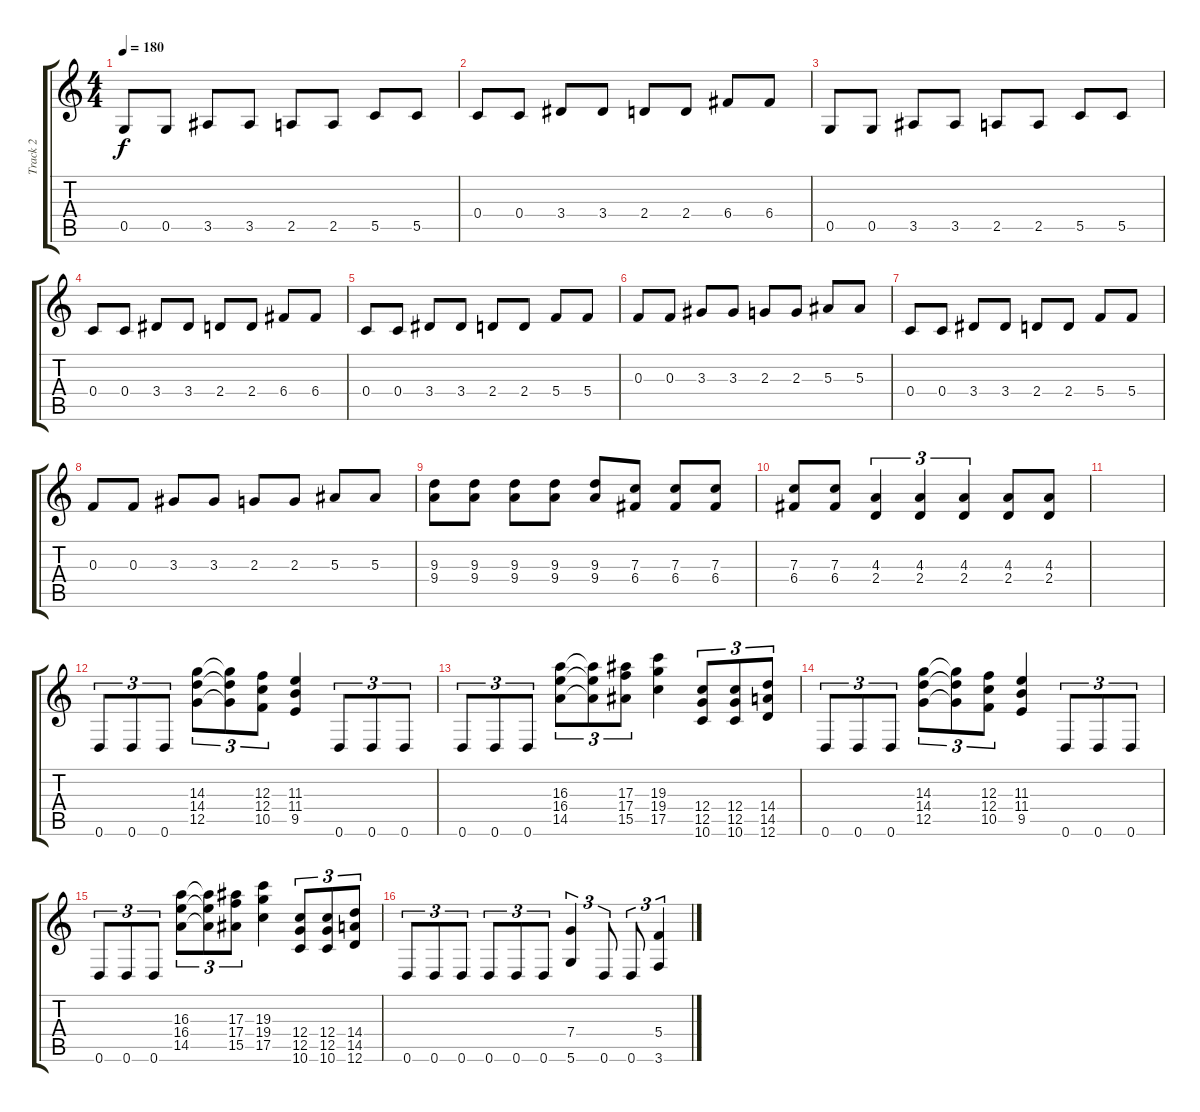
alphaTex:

\track ("Track 2" "Track 2") {instrument distortionguitar}
\staff {score tabs}
\tuning (D4 A3 F3 C3 G2 D2) {hide}
\ts (4 4)
\tempo 180
\clef g2
\ks c
0.5.8{dy f} 0.5.8 3.5.8 3.5.8 2.5.8 2.5.8 5.5.8 5.5.8 |
0.4.8 0.4.8 3.4.8 3.4.8 2.4.8 2.4.8 6.4.8 6.4.8 |
0.5.8 0.5.8 3.5.8 3.5.8 2.5.8 2.5.8 5.5.8 5.5.8 |
0.4.8 0.4.8 3.4.8 3.4.8 2.4.8 2.4.8 6.4.8 6.4.8 |
0.4.8 0.4.8 3.4.8 3.4.8 2.4.8 2.4.8 5.4.8 5.4.8 |
0.3.8 0.3.8 3.3.8 3.3.8 2.3.8 2.3.8 5.3.8 5.3.8 |
0.4.8 0.4.8 3.4.8 3.4.8 2.4.8 2.4.8 5.4.8 5.4.8 |
0.3.8 0.3.8 3.3.8 3.3.8 2.3.8 2.3.8 5.3.8 5.3.8 |
(9.3 9.4).8 (9.3 9.4).8 (9.3 9.4).8 (9.3 9.4).8 (9.3 9.4).8 (7.3 6.4).8 (7.3 6.4).8 (7.3 6.4).8 |
(7.3 6.4).8 (7.3 6.4).8 (4.3 2.4).4{tu (3 2)} (4.3 2.4).4{tu (3 2)} (4.3 2.4).4{tu (3 2)} (4.3 2.4).8 (4.3 2.4).8 |
|
0.6.8{tu (3 2)} 0.6.8{tu (3 2)} 0.6.8{tu (3 2)} (14.3 14.4 12.5).8{tu (3 2)} (14.3{t} 14.4{t} 12.5{t}).8{tu (3 2)} (12.3 12.4 10.5).8{tu (3 2)} (11.3 11.4 9.5).4 0.6.8{tu (3 2)} 0.6.8{tu (3 2)} 0.6.8{tu (3 2)} |
0.6.8{tu (3 2)} 0.6.8{tu (3 2)} 0.6.8{tu (3 2)} (16.3 16.4 14.5).8{tu (3 2)} (16.3{t} 16.4{t} 14.5{t}).8{tu (3 2)} (17.3 17.4 15.5).8{tu (3 2)} (19.3 19.4 17.5).4 (12.4 12.5 10.6).8{tu (3 2)} (12.4 12.5 10.6).8{tu (3 2)} (14.4 14.5 12.6).8{tu (3 2)} |
0.6.8{tu (3 2)} 0.6.8{tu (3 2)} 0.6.8{tu (3 2)} (14.3 14.4 12.5).8{tu (3 2)} (14.3{t} 14.4{t} 12.5{t}).8{tu (3 2)} (12.3 12.4 10.5).8{tu (3 2)} (11.3 11.4 9.5).4 0.6.8{tu (3 2)} 0.6.8{tu (3 2)} 0.6.8{tu (3 2)} |
0.6.8{tu (3 2)} 0.6.8{tu (3 2)} 0.6.8{tu (3 2)} (16.3 16.4 14.5).8{tu (3 2)} (16.3{t} 16.4{t} 14.5{t}).8{tu (3 2)} (17.3 17.4 15.5).8{tu (3 2)} (19.3 19.4 17.5).4 (12.4 12.5 10.6).8{tu (3 2)} (12.4 12.5 10.6).8{tu (3 2)} (14.4 14.5 12.6).8{tu (3 2)} |
0.6.8{tu (3 2)} 0.6.8{tu (3 2)} 0.6.8{tu (3 2)} 0.6.8{tu (3 2)} 0.6.8{tu (3 2)} 0.6.8{tu (3 2)} (7.4 5.6).4{tu (3 2)} 0.6.8{tu (3 2)} 0.6.8{tu (3 2)} (5.4 3.6).4{tu (3 2)}
